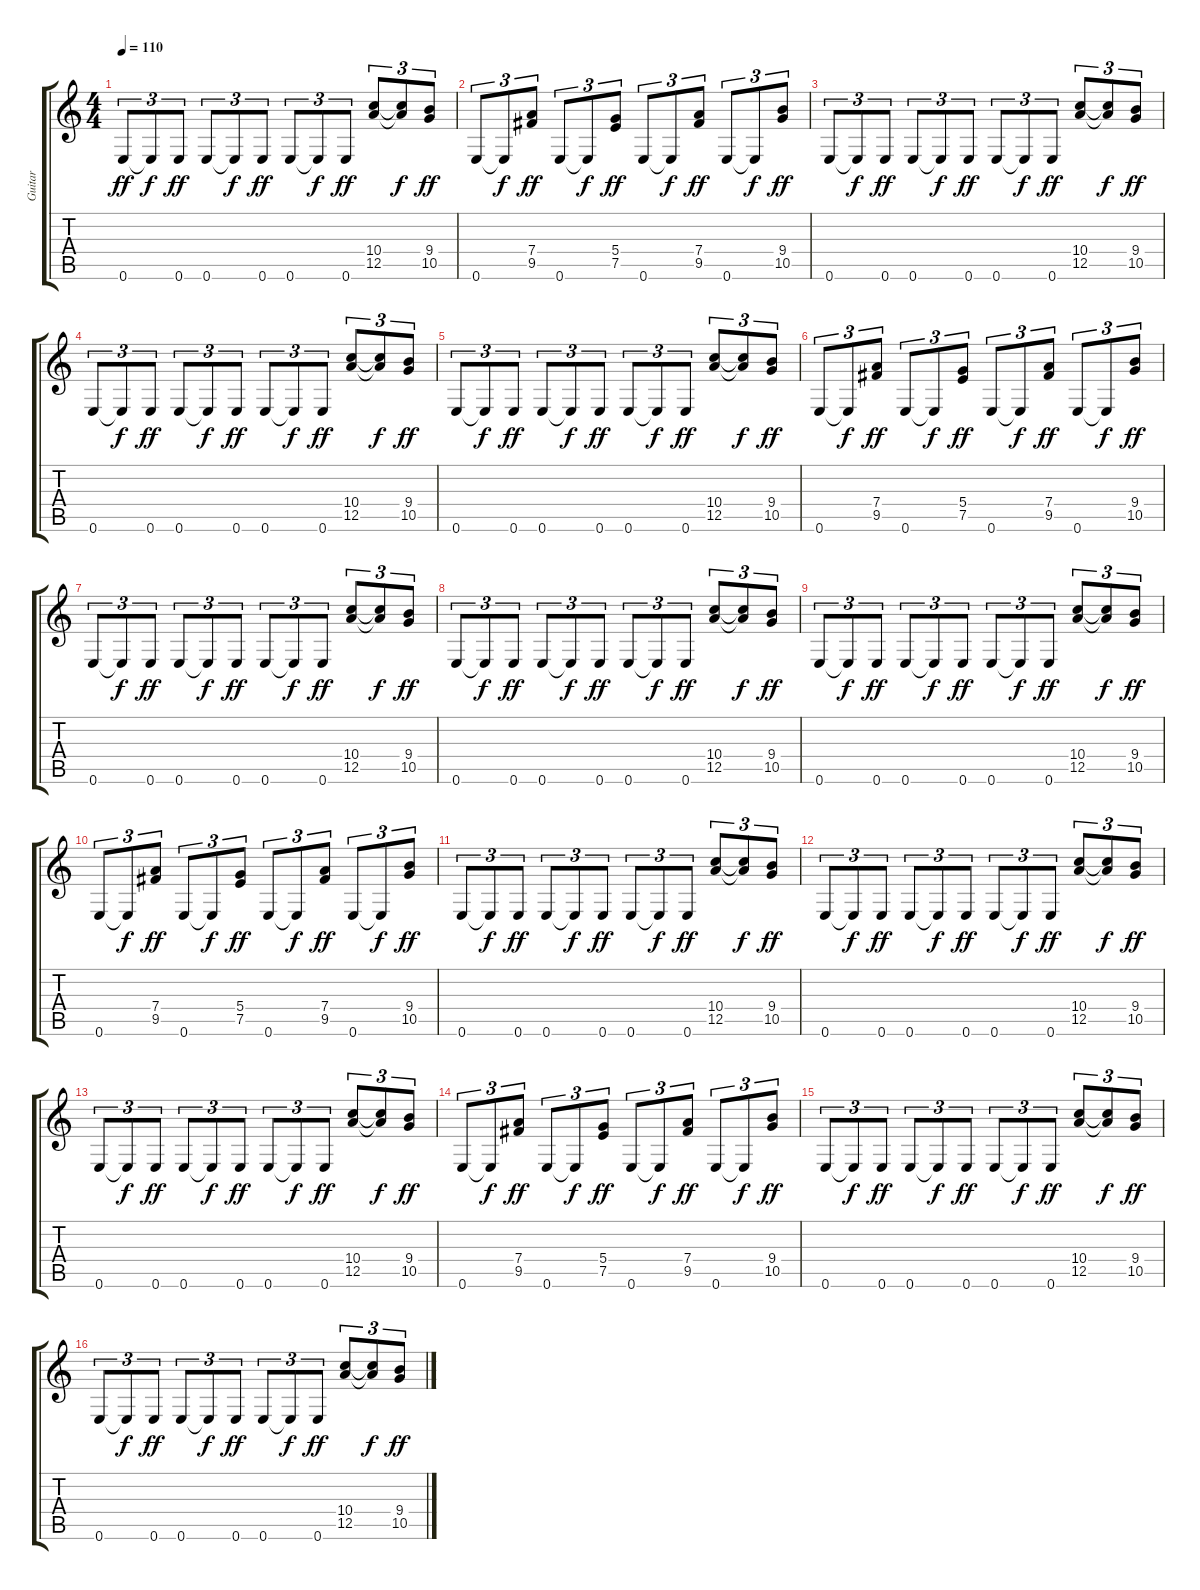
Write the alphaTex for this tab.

\track ("Guitar" "Guitar") {instrument distortionguitar}
\staff {score tabs}
\tuning (E4 B3 G3 D3 A2 E2) {hide}
\ts (4 4)
\tempo 110
\clef g2
\ks c
0.6.8{tu (3 2) dy ff} 0.6{t}.8{tu (3 2) dy f} 0.6.8{tu (3 2) dy ff} 0.6.8{tu (3 2)} 0.6{t}.8{tu (3 2) dy f} 0.6.8{tu (3 2) dy ff} 0.6.8{tu (3 2)} 0.6{t}.8{tu (3 2) dy f} 0.6.8{tu (3 2) dy ff} (10.4 12.5).8{tu (3 2)} (10.4{t} 12.5{t}).8{tu (3 2) dy f} (9.4 10.5).8{tu (3 2) dy ff} |
0.6.8{tu (3 2)} 0.6{t}.8{tu (3 2) dy f} (7.4 9.5).8{tu (3 2) dy ff} 0.6.8{tu (3 2)} 0.6{t}.8{tu (3 2) dy f} (5.4 7.5).8{tu (3 2) dy ff} 0.6.8{tu (3 2)} 0.6{t}.8{tu (3 2) dy f} (7.4 9.5).8{tu (3 2) dy ff} 0.6.8{tu (3 2)} 0.6{t}.8{tu (3 2) dy f} (9.4 10.5).8{tu (3 2) dy ff} |
0.6.8{tu (3 2)} 0.6{t}.8{tu (3 2) dy f} 0.6.8{tu (3 2) dy ff} 0.6.8{tu (3 2)} 0.6{t}.8{tu (3 2) dy f} 0.6.8{tu (3 2) dy ff} 0.6.8{tu (3 2)} 0.6{t}.8{tu (3 2) dy f} 0.6.8{tu (3 2) dy ff} (10.4 12.5).8{tu (3 2)} (10.4{t} 12.5{t}).8{tu (3 2) dy f} (9.4 10.5).8{tu (3 2) dy ff} |
0.6.8{tu (3 2)} 0.6{t}.8{tu (3 2) dy f} 0.6.8{tu (3 2) dy ff} 0.6.8{tu (3 2)} 0.6{t}.8{tu (3 2) dy f} 0.6.8{tu (3 2) dy ff} 0.6.8{tu (3 2)} 0.6{t}.8{tu (3 2) dy f} 0.6.8{tu (3 2) dy ff} (10.4 12.5).8{tu (3 2)} (10.4{t} 12.5{t}).8{tu (3 2) dy f} (9.4 10.5).8{tu (3 2) dy ff} |
0.6.8{tu (3 2)} 0.6{t}.8{tu (3 2) dy f} 0.6.8{tu (3 2) dy ff} 0.6.8{tu (3 2)} 0.6{t}.8{tu (3 2) dy f} 0.6.8{tu (3 2) dy ff} 0.6.8{tu (3 2)} 0.6{t}.8{tu (3 2) dy f} 0.6.8{tu (3 2) dy ff} (10.4 12.5).8{tu (3 2)} (10.4{t} 12.5{t}).8{tu (3 2) dy f} (9.4 10.5).8{tu (3 2) dy ff} |
0.6.8{tu (3 2)} 0.6{t}.8{tu (3 2) dy f} (7.4 9.5).8{tu (3 2) dy ff} 0.6.8{tu (3 2)} 0.6{t}.8{tu (3 2) dy f} (5.4 7.5).8{tu (3 2) dy ff} 0.6.8{tu (3 2)} 0.6{t}.8{tu (3 2) dy f} (7.4 9.5).8{tu (3 2) dy ff} 0.6.8{tu (3 2)} 0.6{t}.8{tu (3 2) dy f} (9.4 10.5).8{tu (3 2) dy ff} |
0.6.8{tu (3 2)} 0.6{t}.8{tu (3 2) dy f} 0.6.8{tu (3 2) dy ff} 0.6.8{tu (3 2)} 0.6{t}.8{tu (3 2) dy f} 0.6.8{tu (3 2) dy ff} 0.6.8{tu (3 2)} 0.6{t}.8{tu (3 2) dy f} 0.6.8{tu (3 2) dy ff} (10.4 12.5).8{tu (3 2)} (10.4{t} 12.5{t}).8{tu (3 2) dy f} (9.4 10.5).8{tu (3 2) dy ff} |
0.6.8{tu (3 2)} 0.6{t}.8{tu (3 2) dy f} 0.6.8{tu (3 2) dy ff} 0.6.8{tu (3 2)} 0.6{t}.8{tu (3 2) dy f} 0.6.8{tu (3 2) dy ff} 0.6.8{tu (3 2)} 0.6{t}.8{tu (3 2) dy f} 0.6.8{tu (3 2) dy ff} (10.4 12.5).8{tu (3 2)} (10.4{t} 12.5{t}).8{tu (3 2) dy f} (9.4 10.5).8{tu (3 2) dy ff} |
0.6.8{tu (3 2)} 0.6{t}.8{tu (3 2) dy f} 0.6.8{tu (3 2) dy ff} 0.6.8{tu (3 2)} 0.6{t}.8{tu (3 2) dy f} 0.6.8{tu (3 2) dy ff} 0.6.8{tu (3 2)} 0.6{t}.8{tu (3 2) dy f} 0.6.8{tu (3 2) dy ff} (10.4 12.5).8{tu (3 2)} (10.4{t} 12.5{t}).8{tu (3 2) dy f} (9.4 10.5).8{tu (3 2) dy ff} |
0.6.8{tu (3 2)} 0.6{t}.8{tu (3 2) dy f} (7.4 9.5).8{tu (3 2) dy ff} 0.6.8{tu (3 2)} 0.6{t}.8{tu (3 2) dy f} (5.4 7.5).8{tu (3 2) dy ff} 0.6.8{tu (3 2)} 0.6{t}.8{tu (3 2) dy f} (7.4 9.5).8{tu (3 2) dy ff} 0.6.8{tu (3 2)} 0.6{t}.8{tu (3 2) dy f} (9.4 10.5).8{tu (3 2) dy ff} |
0.6.8{tu (3 2)} 0.6{t}.8{tu (3 2) dy f} 0.6.8{tu (3 2) dy ff} 0.6.8{tu (3 2)} 0.6{t}.8{tu (3 2) dy f} 0.6.8{tu (3 2) dy ff} 0.6.8{tu (3 2)} 0.6{t}.8{tu (3 2) dy f} 0.6.8{tu (3 2) dy ff} (10.4 12.5).8{tu (3 2)} (10.4{t} 12.5{t}).8{tu (3 2) dy f} (9.4 10.5).8{tu (3 2) dy ff} |
0.6.8{tu (3 2)} 0.6{t}.8{tu (3 2) dy f} 0.6.8{tu (3 2) dy ff} 0.6.8{tu (3 2)} 0.6{t}.8{tu (3 2) dy f} 0.6.8{tu (3 2) dy ff} 0.6.8{tu (3 2)} 0.6{t}.8{tu (3 2) dy f} 0.6.8{tu (3 2) dy ff} (10.4 12.5).8{tu (3 2)} (10.4{t} 12.5{t}).8{tu (3 2) dy f} (9.4 10.5).8{tu (3 2) dy ff} |
0.6.8{tu (3 2)} 0.6{t}.8{tu (3 2) dy f} 0.6.8{tu (3 2) dy ff} 0.6.8{tu (3 2)} 0.6{t}.8{tu (3 2) dy f} 0.6.8{tu (3 2) dy ff} 0.6.8{tu (3 2)} 0.6{t}.8{tu (3 2) dy f} 0.6.8{tu (3 2) dy ff} (10.4 12.5).8{tu (3 2)} (10.4{t} 12.5{t}).8{tu (3 2) dy f} (9.4 10.5).8{tu (3 2) dy ff} |
0.6.8{tu (3 2)} 0.6{t}.8{tu (3 2) dy f} (7.4 9.5).8{tu (3 2) dy ff} 0.6.8{tu (3 2)} 0.6{t}.8{tu (3 2) dy f} (5.4 7.5).8{tu (3 2) dy ff} 0.6.8{tu (3 2)} 0.6{t}.8{tu (3 2) dy f} (7.4 9.5).8{tu (3 2) dy ff} 0.6.8{tu (3 2)} 0.6{t}.8{tu (3 2) dy f} (9.4 10.5).8{tu (3 2) dy ff} |
0.6.8{tu (3 2)} 0.6{t}.8{tu (3 2) dy f} 0.6.8{tu (3 2) dy ff} 0.6.8{tu (3 2)} 0.6{t}.8{tu (3 2) dy f} 0.6.8{tu (3 2) dy ff} 0.6.8{tu (3 2)} 0.6{t}.8{tu (3 2) dy f} 0.6.8{tu (3 2) dy ff} (10.4 12.5).8{tu (3 2)} (10.4{t} 12.5{t}).8{tu (3 2) dy f} (9.4 10.5).8{tu (3 2) dy ff} |
0.6.8{tu (3 2)} 0.6{t}.8{tu (3 2) dy f} 0.6.8{tu (3 2) dy ff} 0.6.8{tu (3 2)} 0.6{t}.8{tu (3 2) dy f} 0.6.8{tu (3 2) dy ff} 0.6.8{tu (3 2)} 0.6{t}.8{tu (3 2) dy f} 0.6.8{tu (3 2) dy ff} (10.4 12.5).8{tu (3 2)} (10.4{t} 12.5{t}).8{tu (3 2) dy f} (9.4 10.5).8{tu (3 2) dy ff}
